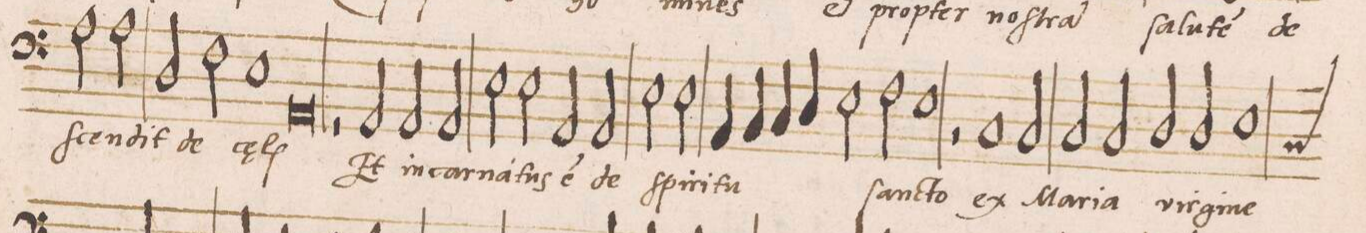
**kern	**text
*I"BASVS	*
*clefF4	*
*k[]	*
*met(C|)	*
*M2/1	*
2A\	-ſcen-
2A\	-dit
=48-	=48-
2D/	de
2F\	cę-
1E	.
=49-	=49-
0AA	-lis
=50-	=50-
2r	.
2AA/	Et
2AA/	in-
2AA/	-car-
=51-	=51-
2E\	-na-
2E\	-tus
2AA/	e(st)
2AA/	de
=52-	=52-
2E\	spi-
2E\	-ri-
4AA/	-tu
4BB/	.
4C/	.
4D/	.
=53-	=53-
2E\	.
2F\	ſan-
1E	-cto
=54-	=54-
2r	.
1C	ex
2C/	Ma-
=55-	=55-
2C/	-ri-
2C/	-a
2D/	vir-
2D/	-gi-
=56-	=56-
*custos:C	*
1E	-ne
*-	*-
